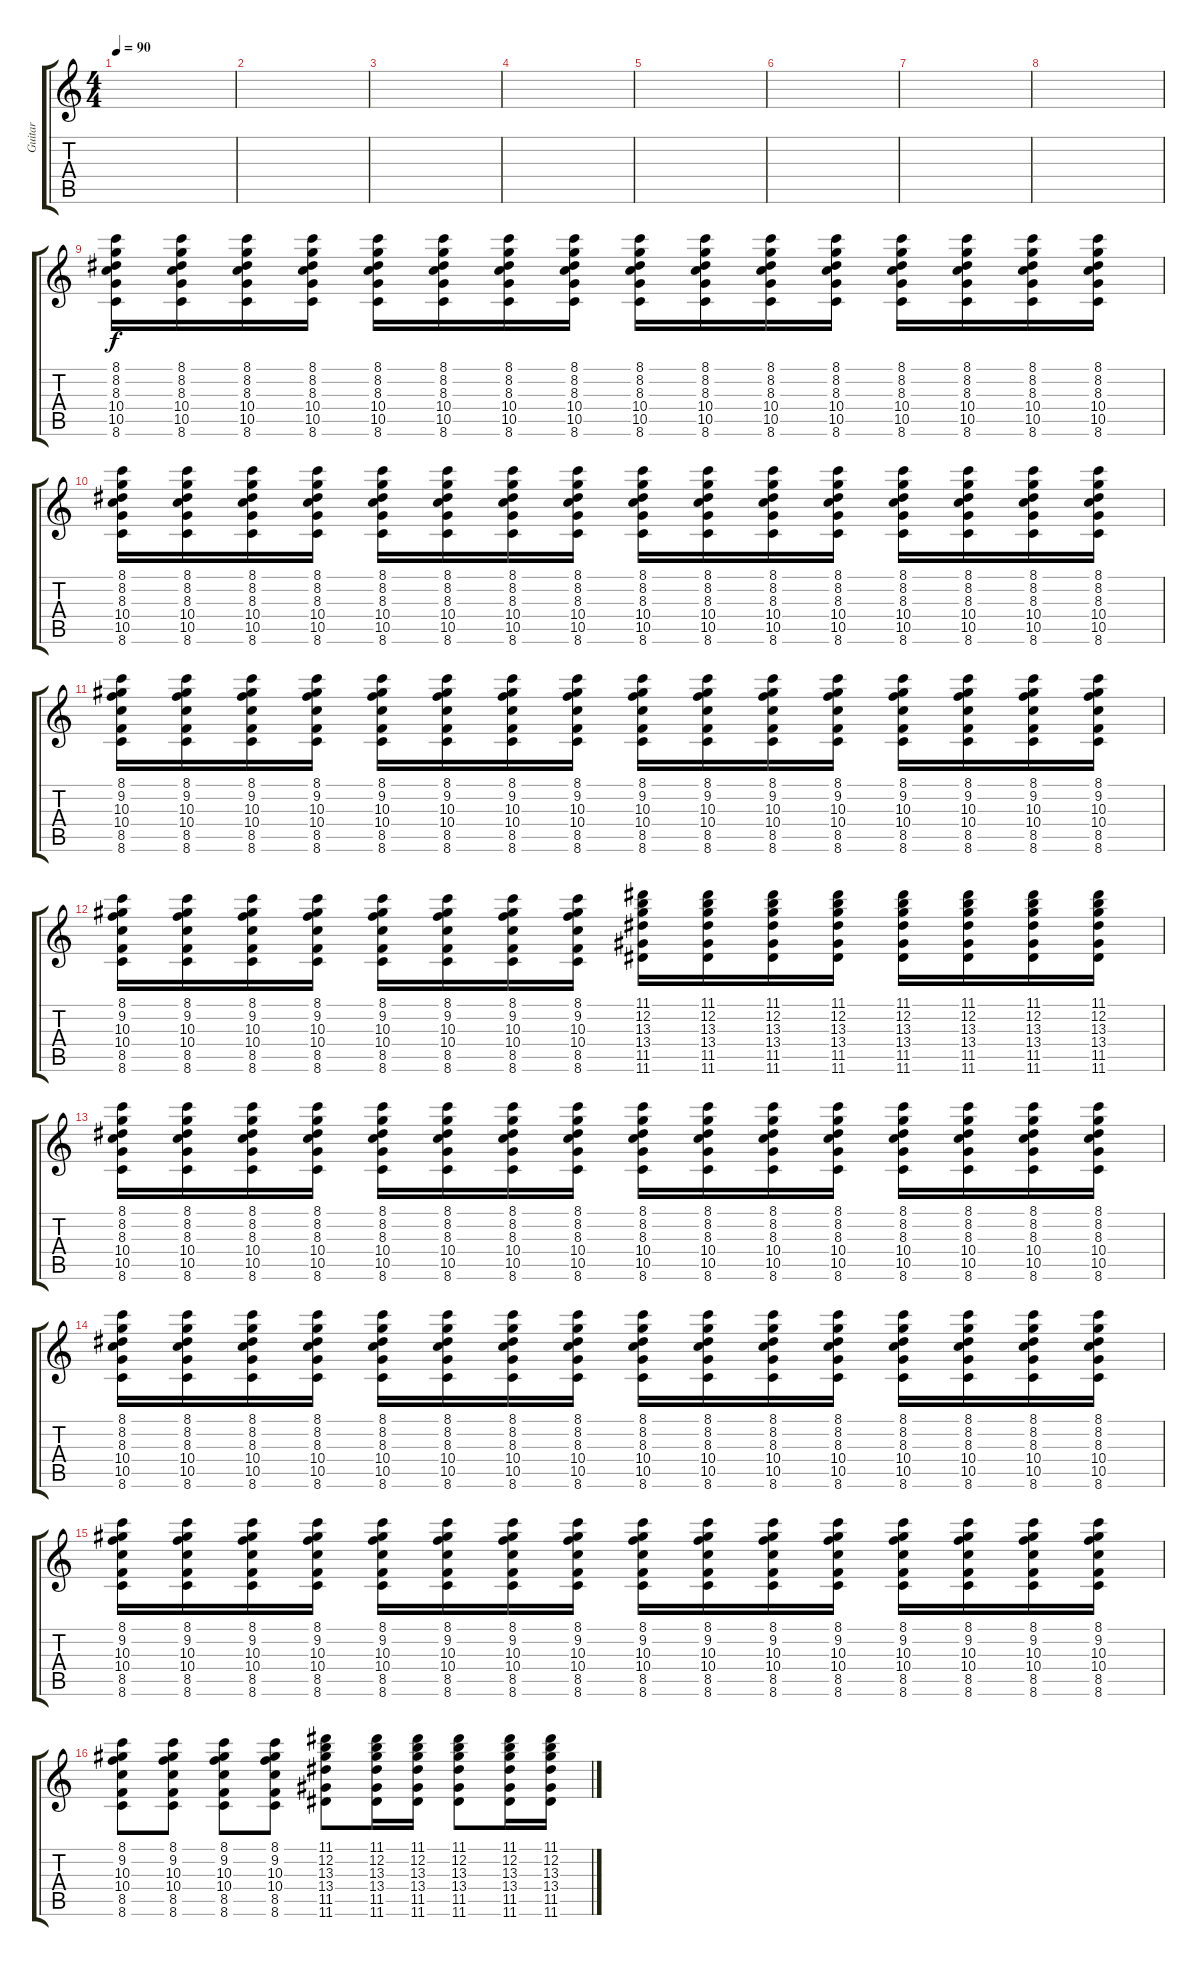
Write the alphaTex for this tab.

\track ("Guitar" "Guitar") {instrument electricguitarjazz}
\staff {score tabs}
\tuning (E4 B3 G3 D3 A2 E2) {hide}
\ts (4 4)
\tempo 90
\clef g2
\ks c
|
|
|
|
|
|
|
|
(8.1 8.2 8.3 10.4 10.5 8.6).16 (8.1 8.2 8.3 10.4 10.5 8.6).16 (8.1 8.2 8.3 10.4 10.5 8.6).16 (8.1 8.2 8.3 10.4 10.5 8.6).16 (8.1 8.2 8.3 10.4 10.5 8.6).16 (8.1 8.2 8.3 10.4 10.5 8.6).16 (8.1 8.2 8.3 10.4 10.5 8.6).16 (8.1 8.2 8.3 10.4 10.5 8.6).16 (8.1 8.2 8.3 10.4 10.5 8.6).16 (8.1 8.2 8.3 10.4 10.5 8.6).16 (8.1 8.2 8.3 10.4 10.5 8.6).16 (8.1 8.2 8.3 10.4 10.5 8.6).16 (8.1 8.2 8.3 10.4 10.5 8.6).16 (8.1 8.2 8.3 10.4 10.5 8.6).16 (8.1 8.2 8.3 10.4 10.5 8.6).16 (8.1 8.2 8.3 10.4 10.5 8.6).16 |
(8.1 8.2 8.3 10.4 10.5 8.6).16 (8.1 8.2 8.3 10.4 10.5 8.6).16 (8.1 8.2 8.3 10.4 10.5 8.6).16 (8.1 8.2 8.3 10.4 10.5 8.6).16 (8.1 8.2 8.3 10.4 10.5 8.6).16 (8.1 8.2 8.3 10.4 10.5 8.6).16 (8.1 8.2 8.3 10.4 10.5 8.6).16 (8.1 8.2 8.3 10.4 10.5 8.6).16 (8.1 8.2 8.3 10.4 10.5 8.6).16 (8.1 8.2 8.3 10.4 10.5 8.6).16 (8.1 8.2 8.3 10.4 10.5 8.6).16 (8.1 8.2 8.3 10.4 10.5 8.6).16 (8.1 8.2 8.3 10.4 10.5 8.6).16 (8.1 8.2 8.3 10.4 10.5 8.6).16 (8.1 8.2 8.3 10.4 10.5 8.6).16 (8.1 8.2 8.3 10.4 10.5 8.6).16 |
(8.1 9.2 10.3 10.4 8.5 8.6).16 (8.1 9.2 10.3 10.4 8.5 8.6).16 (8.1 9.2 10.3 10.4 8.5 8.6).16 (8.1 9.2 10.3 10.4 8.5 8.6).16 (8.1 9.2 10.3 10.4 8.5 8.6).16 (8.1 9.2 10.3 10.4 8.5 8.6).16 (8.1 9.2 10.3 10.4 8.5 8.6).16 (8.1 9.2 10.3 10.4 8.5 8.6).16 (8.1 9.2 10.3 10.4 8.5 8.6).16 (8.1 9.2 10.3 10.4 8.5 8.6).16 (8.1 9.2 10.3 10.4 8.5 8.6).16 (8.1 9.2 10.3 10.4 8.5 8.6).16 (8.1 9.2 10.3 10.4 8.5 8.6).16 (8.1 9.2 10.3 10.4 8.5 8.6).16 (8.1 9.2 10.3 10.4 8.5 8.6).16 (8.1 9.2 10.3 10.4 8.5 8.6).16 |
(8.1 9.2 10.3 10.4 8.5 8.6).16 (8.1 9.2 10.3 10.4 8.5 8.6).16 (8.1 9.2 10.3 10.4 8.5 8.6).16 (8.1 9.2 10.3 10.4 8.5 8.6).16 (8.1 9.2 10.3 10.4 8.5 8.6).16 (8.1 9.2 10.3 10.4 8.5 8.6).16 (8.1 9.2 10.3 10.4 8.5 8.6).16 (8.1 9.2 10.3 10.4 8.5 8.6).16 (11.1 12.2 13.3 13.4 11.5 11.6).16 (11.1 12.2 13.3 13.4 11.5 11.6).16 (11.1 12.2 13.3 13.4 11.5 11.6).16 (11.1 12.2 13.3 13.4 11.5 11.6).16 (11.1 12.2 13.3 13.4 11.5 11.6).16 (11.1 12.2 13.3 13.4 11.5 11.6).16 (11.1 12.2 13.3 13.4 11.5 11.6).16 (11.1 12.2 13.3 13.4 11.5 11.6).16 |
(8.1 8.2 8.3 10.4 10.5 8.6).16 (8.1 8.2 8.3 10.4 10.5 8.6).16 (8.1 8.2 8.3 10.4 10.5 8.6).16 (8.1 8.2 8.3 10.4 10.5 8.6).16 (8.1 8.2 8.3 10.4 10.5 8.6).16 (8.1 8.2 8.3 10.4 10.5 8.6).16 (8.1 8.2 8.3 10.4 10.5 8.6).16 (8.1 8.2 8.3 10.4 10.5 8.6).16 (8.1 8.2 8.3 10.4 10.5 8.6).16 (8.1 8.2 8.3 10.4 10.5 8.6).16 (8.1 8.2 8.3 10.4 10.5 8.6).16 (8.1 8.2 8.3 10.4 10.5 8.6).16 (8.1 8.2 8.3 10.4 10.5 8.6).16 (8.1 8.2 8.3 10.4 10.5 8.6).16 (8.1 8.2 8.3 10.4 10.5 8.6).16 (8.1 8.2 8.3 10.4 10.5 8.6).16 |
(8.1 8.2 8.3 10.4 10.5 8.6).16 (8.1 8.2 8.3 10.4 10.5 8.6).16 (8.1 8.2 8.3 10.4 10.5 8.6).16 (8.1 8.2 8.3 10.4 10.5 8.6).16 (8.1 8.2 8.3 10.4 10.5 8.6).16 (8.1 8.2 8.3 10.4 10.5 8.6).16 (8.1 8.2 8.3 10.4 10.5 8.6).16 (8.1 8.2 8.3 10.4 10.5 8.6).16 (8.1 8.2 8.3 10.4 10.5 8.6).16 (8.1 8.2 8.3 10.4 10.5 8.6).16 (8.1 8.2 8.3 10.4 10.5 8.6).16 (8.1 8.2 8.3 10.4 10.5 8.6).16 (8.1 8.2 8.3 10.4 10.5 8.6).16 (8.1 8.2 8.3 10.4 10.5 8.6).16 (8.1 8.2 8.3 10.4 10.5 8.6).16 (8.1 8.2 8.3 10.4 10.5 8.6).16 |
(8.1 9.2 10.3 10.4 8.5 8.6).16 (8.1 9.2 10.3 10.4 8.5 8.6).16 (8.1 9.2 10.3 10.4 8.5 8.6).16 (8.1 9.2 10.3 10.4 8.5 8.6).16 (8.1 9.2 10.3 10.4 8.5 8.6).16 (8.1 9.2 10.3 10.4 8.5 8.6).16 (8.1 9.2 10.3 10.4 8.5 8.6).16 (8.1 9.2 10.3 10.4 8.5 8.6).16 (8.1 9.2 10.3 10.4 8.5 8.6).16 (8.1 9.2 10.3 10.4 8.5 8.6).16 (8.1 9.2 10.3 10.4 8.5 8.6).16 (8.1 9.2 10.3 10.4 8.5 8.6).16 (8.1 9.2 10.3 10.4 8.5 8.6).16 (8.1 9.2 10.3 10.4 8.5 8.6).16 (8.1 9.2 10.3 10.4 8.5 8.6).16 (8.1 9.2 10.3 10.4 8.5 8.6).16 |
(8.1 9.2 10.3 10.4 8.5 8.6).8 (8.1 9.2 10.3 10.4 8.5 8.6).8 (8.1 9.2 10.3 10.4 8.5 8.6).8 (8.1 9.2 10.3 10.4 8.5 8.6).8 (11.1 12.2 13.3 13.4 11.5 11.6).8 (11.1 12.2 13.3 13.4 11.5 11.6).16 (11.1 12.2 13.3 13.4 11.5 11.6).16 (11.1 12.2 13.3 13.4 11.5 11.6).8 (11.1 12.2 13.3 13.4 11.5 11.6).16 (11.1 12.2 13.3 13.4 11.5 11.6).16
